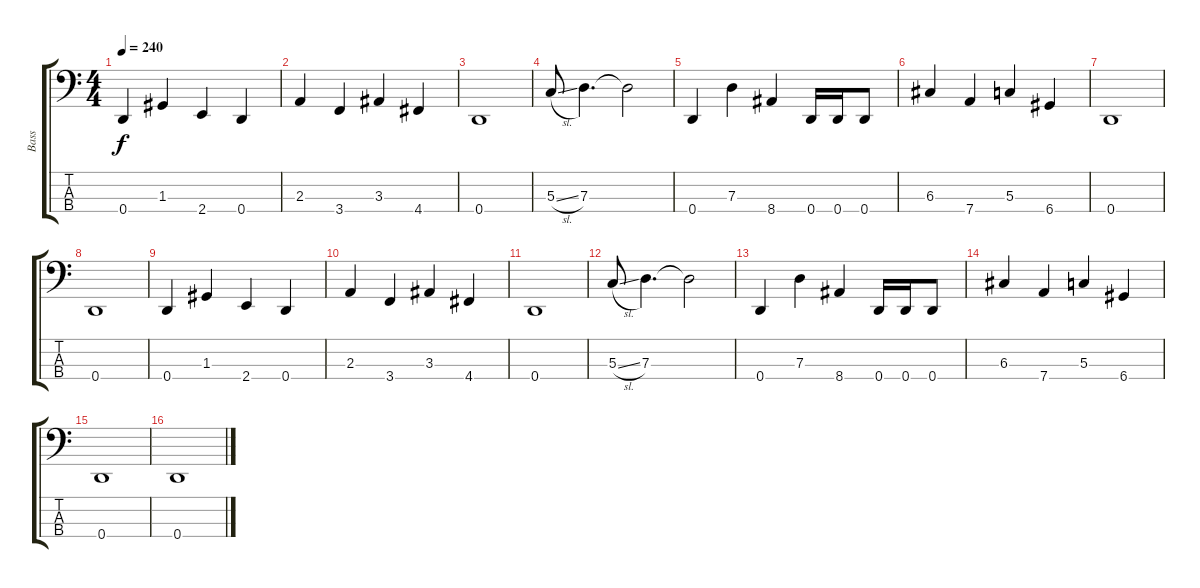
\track ("Bass" "Bass") {instrument electricbasspick}
\staff {score tabs}
\tuning (F2 C2 G1 D1) {hide}
\ts (4 4)
\tempo 240
\clef f4
\ks c
0.4.4{dy f} 1.3.4 2.4.4 0.4.4 |
2.3.4 3.4.4 3.3.4 4.4.4 |
0.4.1 |
5.3{sl}.8 7.3.4{d} 7.3{t}.2 |
0.4.4 7.3.4 8.4.4 0.4.16 0.4.16 0.4.8 |
6.3.4 7.4.4 5.3.4 6.4.4 |
0.4.1 |
0.4.1 |
0.4.4 1.3.4 2.4.4 0.4.4 |
2.3.4 3.4.4 3.3.4 4.4.4 |
0.4.1 |
5.3{sl}.8 7.3.4{d} 7.3{t}.2 |
0.4.4 7.3.4 8.4.4 0.4.16 0.4.16 0.4.8 |
6.3.4 7.4.4 5.3.4 6.4.4 |
0.4.1 |
0.4.1
